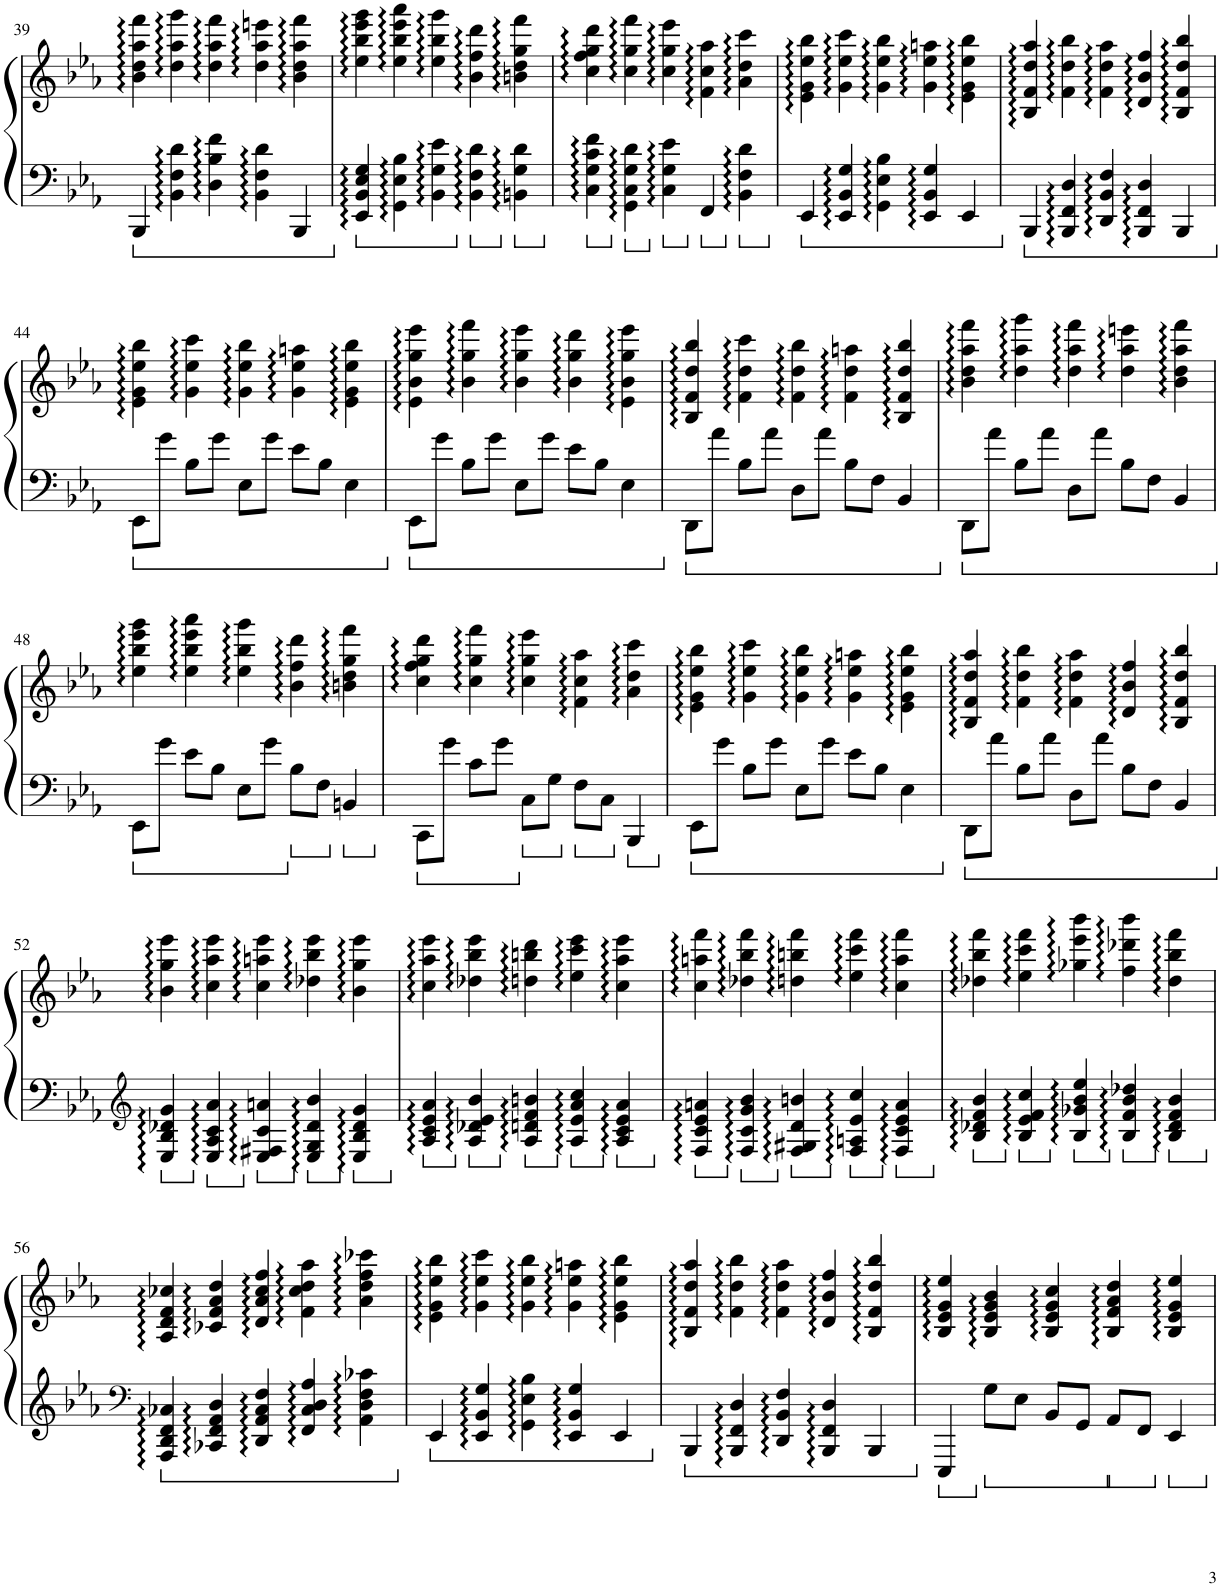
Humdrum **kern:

**kern	**kern
*part1	*part1
*staff2	*staff1
*I"Grand Piano	*
*I'Pno.	*
!!LO:PB:g=z
*clefF4	*clefG2
*k[b-e-a-]	*k[b-e-a-]
*M5/4	*M5/4
=39	=39
4BBB-/	4b-\ 4dd\ 4aa-\ 4fff\
4BB-\ 4F\ 4d\	4dd\ 4aa-\ 4ggg\
4D\ 4B-\ 4f\	4dd\ 4aa-\ 4fff\
4BB-\ 4F\ 4d\	4dd\ 4aa-\ 4eeen\
4BBB-/	4b-\ 4dd\ 4aa-\ 4fff\
=40	=40
4EE-/ 4BB-/ 4E-/ 4G/	4ee-\ 4bb-\ 4eee-\ 4ggg\
4GG\ 4E-\ 4B-\	4ee-\ 4bb-\ 4eee-\ 4aaa-\
4BB-\ 4G\ 4e-\	4ee-\ 4bb-\ 4ggg\
4BB-\ 4F\ 4d\	4b-\ 4ff\ 4ddd\
4BBn\ 4G\ 4d\	4bn\ 4dd\ 4gg\ 4fff\
=41	=41
4C\ 4G\ 4c\ 4f\	4cc\ 4ff\ 4gg\ 4ddd\
4GG\ 4C\ 4G\ 4d\	4cc\ 4gg\ 4fff\
4C\ 4G\ 4e-\	4cc\ 4gg\ 4eee-\
4FF/	4f\ 4cc\ 4aa-\
4BB-\ 4F\ 4d\	4a-\ 4dd\ 4ccc\
=42	=42
4EE-/	4e-\ 4g\ 4ee-\ 4bb-\
4EE-/ 4BB-/ 4G/	4g\ 4ee-\ 4ccc\
4GG\ 4E-\ 4B-\	4g\ 4ee-\ 4bb-\
4EE-/ 4BB-/ 4G/	4g\ 4ee-\ 4aan\
4EE-/	4e-\ 4g\ 4ee-\ 4bb-\
=43	=43
4BBB-/	4B-/ 4f/ 4dd/ 4aa-/
4BBB-/ 4FF/ 4D/	4f\ 4dd\ 4bb-\
4DD/ 4BB-/ 4F/	4f\ 4dd\ 4aa-\
4BBB-/ 4FF/ 4D/	4d/ 4b-/ 4ff/
4BBB-/	4B-/ 4f/ 4dd/ 4bb-/
!!LO:LB:g=z
=44	=44
8EE-\L	4e-\ 4g\ 4ee-\ 4bb-\
8g\J	.
8B-\L	4g\ 4ee-\ 4ccc\
8g\J	.
8E-\L	4g\ 4ee-\ 4bb-\
8g\J	.
8e-\L	4g\ 4ee-\ 4aan\
8B-\J	.
4E-\	4e-\ 4g\ 4ee-\ 4bb-\
=45	=45
8EE-\L	4e-\ 4b-\ 4gg\ 4eee-\
8g\J	.
8B-\L	4b-\ 4gg\ 4fff\
8g\J	.
8E-\L	4b-\ 4gg\ 4eee-\
8g\J	.
8e-\L	4b-\ 4gg\ 4ddd\
8B-\J	.
4E-\	4e-\ 4b-\ 4gg\ 4eee-\
=46	=46
8DD\L	4B-/ 4f/ 4dd/ 4bb-/
8a-\J	.
8B-\L	4f\ 4dd\ 4ccc\
8a-\J	.
8D\L	4f\ 4dd\ 4bb-\
8a-\J	.
8B-\L	4f\ 4dd\ 4aan\
8F\J	.
4BB-/	4B-/ 4f/ 4dd/ 4bb-/
=47	=47
8DD\L	4b-\ 4dd\ 4aa-\ 4fff\
8a-\J	.
8B-\L	4dd\ 4aa-\ 4ggg\
8a-\J	.
8D\L	4dd\ 4aa-\ 4fff\
8a-\J	.
8B-\L	4dd\ 4aa-\ 4eeen\
8F\J	.
4BB-/	4b-\ 4dd\ 4aa-\ 4fff\
!!LO:LB:g=z
=48	=48
8EE-\L	4ee-\ 4bb-\ 4eee-\ 4ggg\
8g\J	.
8e-\L	4ee-\ 4bb-\ 4eee-\ 4aaa-\
8B-\J	.
8E-\L	4ee-\ 4bb-\ 4ggg\
8g\J	.
8B-\L	4b-\ 4ff\ 4ddd\
8F\J	.
4BBn/	4bn\ 4dd\ 4gg\ 4fff\
=49	=49
8CC\L	4cc\ 4ff\ 4gg\ 4ddd\
8g\J	.
8c\L	4cc\ 4gg\ 4fff\
8g\J	.
8C\L	4cc\ 4gg\ 4eee-\
8G\J	.
8F\L	4f\ 4cc\ 4aa-\
8C\J	.
4BBB-/	4a-\ 4dd\ 4ccc\
=50	=50
8EE-\L	4e-\ 4g\ 4ee-\ 4bb-\
8g\J	.
8B-\L	4g\ 4ee-\ 4ccc\
8g\J	.
8E-\L	4g\ 4ee-\ 4bb-\
8g\J	.
8e-\L	4g\ 4ee-\ 4aan\
8B-\J	.
4E-\	4e-\ 4g\ 4ee-\ 4bb-\
=51	=51
8DD\L	4B-/ 4f/ 4dd/ 4aa-/
8a-\J	.
8B-\L	4f\ 4dd\ 4bb-\
8a-\J	.
8D\L	4f\ 4dd\ 4aa-\
8a-\J	.
8B-\L	4d/ 4b-/ 4ff/
8F\J	.
4BB-/	4B-/ 4f/ 4dd/ 4bb-/
!!LO:LB:g=z
=52	=52
*clefG2	*
4E-/ 4B-/ 4d-X/ 4g/	4b-\ 4gg\ 4eee-\
4E-/ 4A-/ 4c/ 4a-/	4cc\ 4aa-\ 4eee-\
4E-/ 4F#X/ 4c/ 4an/	4cc\ 4aan\ 4eee-\
4E-/ 4G/ 4d-/ 4b-/	4dd-X\ 4bb-\ 4eee-\
4E-/ 4B-/ 4d-/ 4g/	4b-\ 4gg\ 4eee-\
=53	=53
4A-/ 4c/ 4e-/ 4a-/	4cc\ 4aa-\ 4eee-\
4A-/ 4d-X/ 4e-/ 4b-/	4dd-X\ 4bb-\ 4eee-\
4A-/ 4dn/ 4f/ 4bn/	4ddn\ 4bbn\ 4ddd\
4A-/ 4e-/ 4a-/ 4cc/	4ee-\ 4ccc\ 4eee-\
4A-/ 4c/ 4e-/ 4a-/	4cc\ 4aa-\ 4eee-\
=54	=54
4F/ 4c/ 4e-/ 4an/	4cc\ 4aan\ 4fff\
4F/ 4c/ 4g/ 4b-/	4dd-X\ 4bb-\ 4fff\
4F/ 4G#X/ 4d/ 4bn/	4ddn\ 4bbn\ 4fff\
4F/ 4An/ 4e-/ 4cc/	4ee-\ 4ccc\ 4fff\
4F/ 4c/ 4e-/ 4a/	4cc\ 4aa\ 4fff\
=55	=55
4B-/ 4d-X/ 4f/ 4b-/	4dd-X\ 4bb-\ 4fff\
4B-/ 4e-/ 4f/ 4cc/	4ee-\ 4ccc\ 4fff\
4B-/ 4g-X/ 4b-/ 4ee-/	4gg-X\ 4eee-\ 4bbb-\
4B-/ 4f/ 4b-/ 4dd-X/	4ff\ 4ddd-X\ 4bbb-\
4B-/ 4d-/ 4f/ 4b-/	4dd-\ 4bb-\ 4fff\
!!LO:LB:g=z
=56	=56
*clefF4	*
4AAA-/ 4DD/ 4FF/ 4C-X/	4A-/ 4d/ 4f/ 4cc-X/
4CC-X/ 4FF/ 4AA-/ 4D/	4c-X/ 4f/ 4a-/ 4dd/
4DD/ 4AA-/ 4C-/ 4F/	4d/ 4a-/ 4cc-/ 4ff/
4FF/ 4C-/ 4D/ 4A-/	4f\ 4cc-\ 4dd\ 4aa-\
4AA-\ 4D\ 4F\ 4c-X\	4a-\ 4dd\ 4ff\ 4ccc-X\
=57	=57
4EE-/	4e-\ 4g\ 4ee-\ 4bb-\
4EE-/ 4BB-/ 4G/	4g\ 4ee-\ 4ccc\
4GG\ 4E-\ 4B-\	4g\ 4ee-\ 4bb-\
4EE-/ 4BB-/ 4G/	4g\ 4ee-\ 4aan\
4EE-/	4e-\ 4g\ 4ee-\ 4bb-\
=58	=58
4BBB-/	4B-/ 4f/ 4dd/ 4aa-/
4BBB-/ 4FF/ 4D/	4f\ 4dd\ 4bb-\
4DD/ 4BB-/ 4F/	4f\ 4dd\ 4aa-\
4BBB-/ 4FF/ 4D/	4d/ 4b-/ 4ff/
4BBB-/	4B-/ 4f/ 4dd/ 4bb-/
=59	=59
4EEE-/	4B-/ 4e-/ 4g/ 4ee-/
8G\L	4B-/ 4e-/ 4g/ 4b-/
8E-\J	.
8BB-/L	4B-/ 4e-/ 4g/ 4cc/
8GG/J	.
8AA-/L	4B-/ 4f/ 4a-/ 4dd/
8FF/J	.
4EE-/	4B-/ 4e-/ 4g/ 4ee-/
=	=
*-	*-
